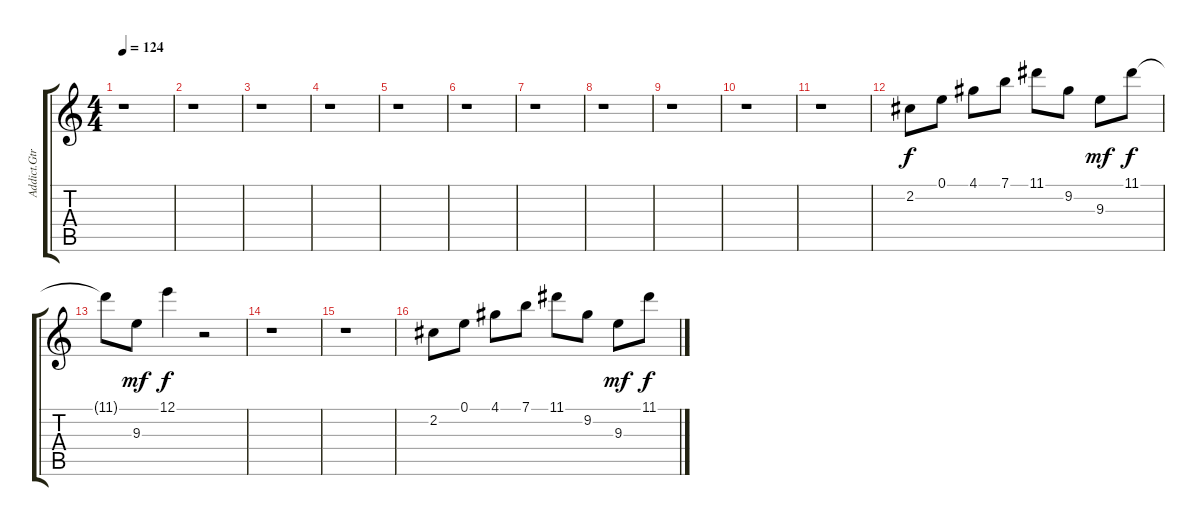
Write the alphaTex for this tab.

\track ("Addict.Gtr" "Addict.Gtr") {instrument acousticguitarnylon}
\staff {score tabs}
\tuning (E4 B3 G3 D3 A2 E2) {hide}
\ts (4 4)
\tempo 124
\clef g2
\ks c
r.1{dy f} |
r.1 |
r.1 |
r.1 |
r.1 |
r.1 |
r.1 |
r.1 |
r.1 |
r.1 |
r.1 |
2.2.8 0.1.8 4.1.8 7.1.8 11.1.8 9.2.8 9.3.8{dy mf} 11.1.8{dy f} |
11.1{t}.8 9.3.8{dy mf} 12.1.4{dy f} r.2 |
r.1 |
r.1 |
2.2.8 0.1.8 4.1.8 7.1.8 11.1.8 9.2.8 9.3.8{dy mf} 11.1.8{dy f}
